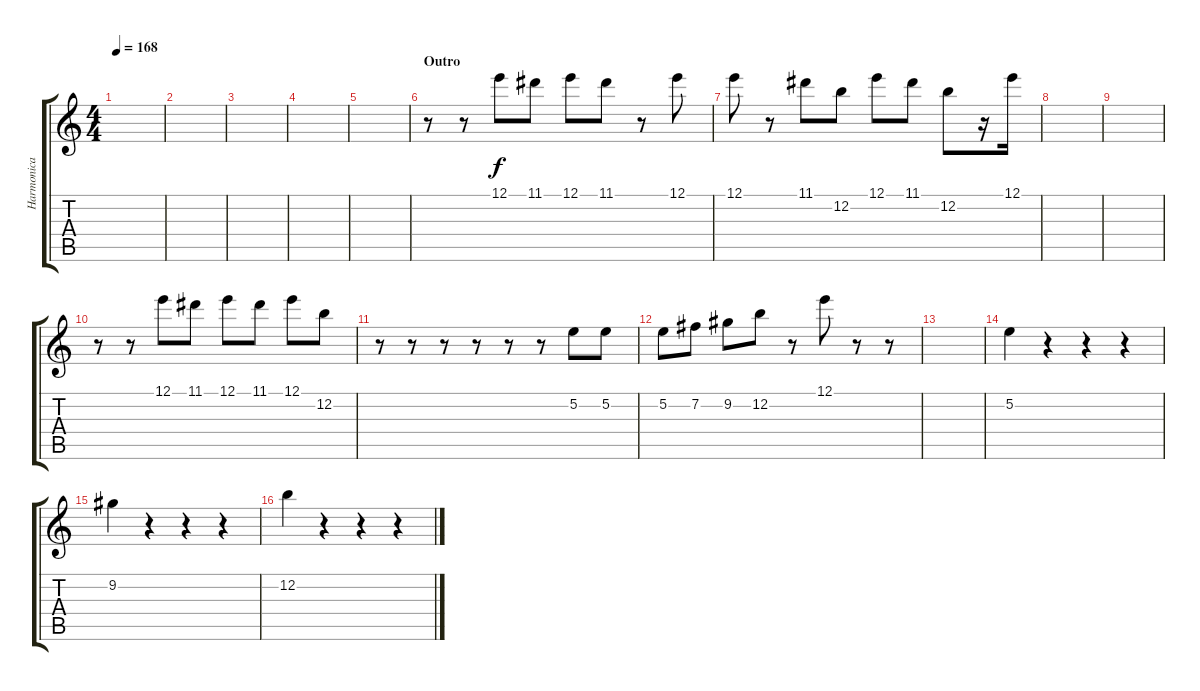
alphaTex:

\track ("Harmonica" "Harmonica") {instrument distortionguitar}
\staff {score tabs}
\tuning (E4 B3 G3 D3 A2 E2) {hide}
\ts (4 4)
\tempo 168
\clef g2
\ks c
|
|
|
|
|
\section ("" "Outro")
r.8 r.8 12.1.8 11.1.8 12.1.8 11.1.8 r.8 12.1.8 |
12.1.8 r.8 11.1.8 12.2.8 12.1.8 11.1.8 12.2.8 r.16 12.1.16 |
|
|
r.8 r.8 12.1.8 11.1.8 12.1.8 11.1.8 12.1.8 12.2.8 |
r.8 r.8 r.8 r.8 r.8 r.8 5.2.8 5.2.8 |
5.2.8 7.2.8 9.2.8 12.2.8 r.8 12.1.8 r.8 r.8 |
|
5.2.4 r.4 r.4 r.4 |
9.2.4 r.4 r.4 r.4 |
12.2.4 r.4 r.4 r.4
